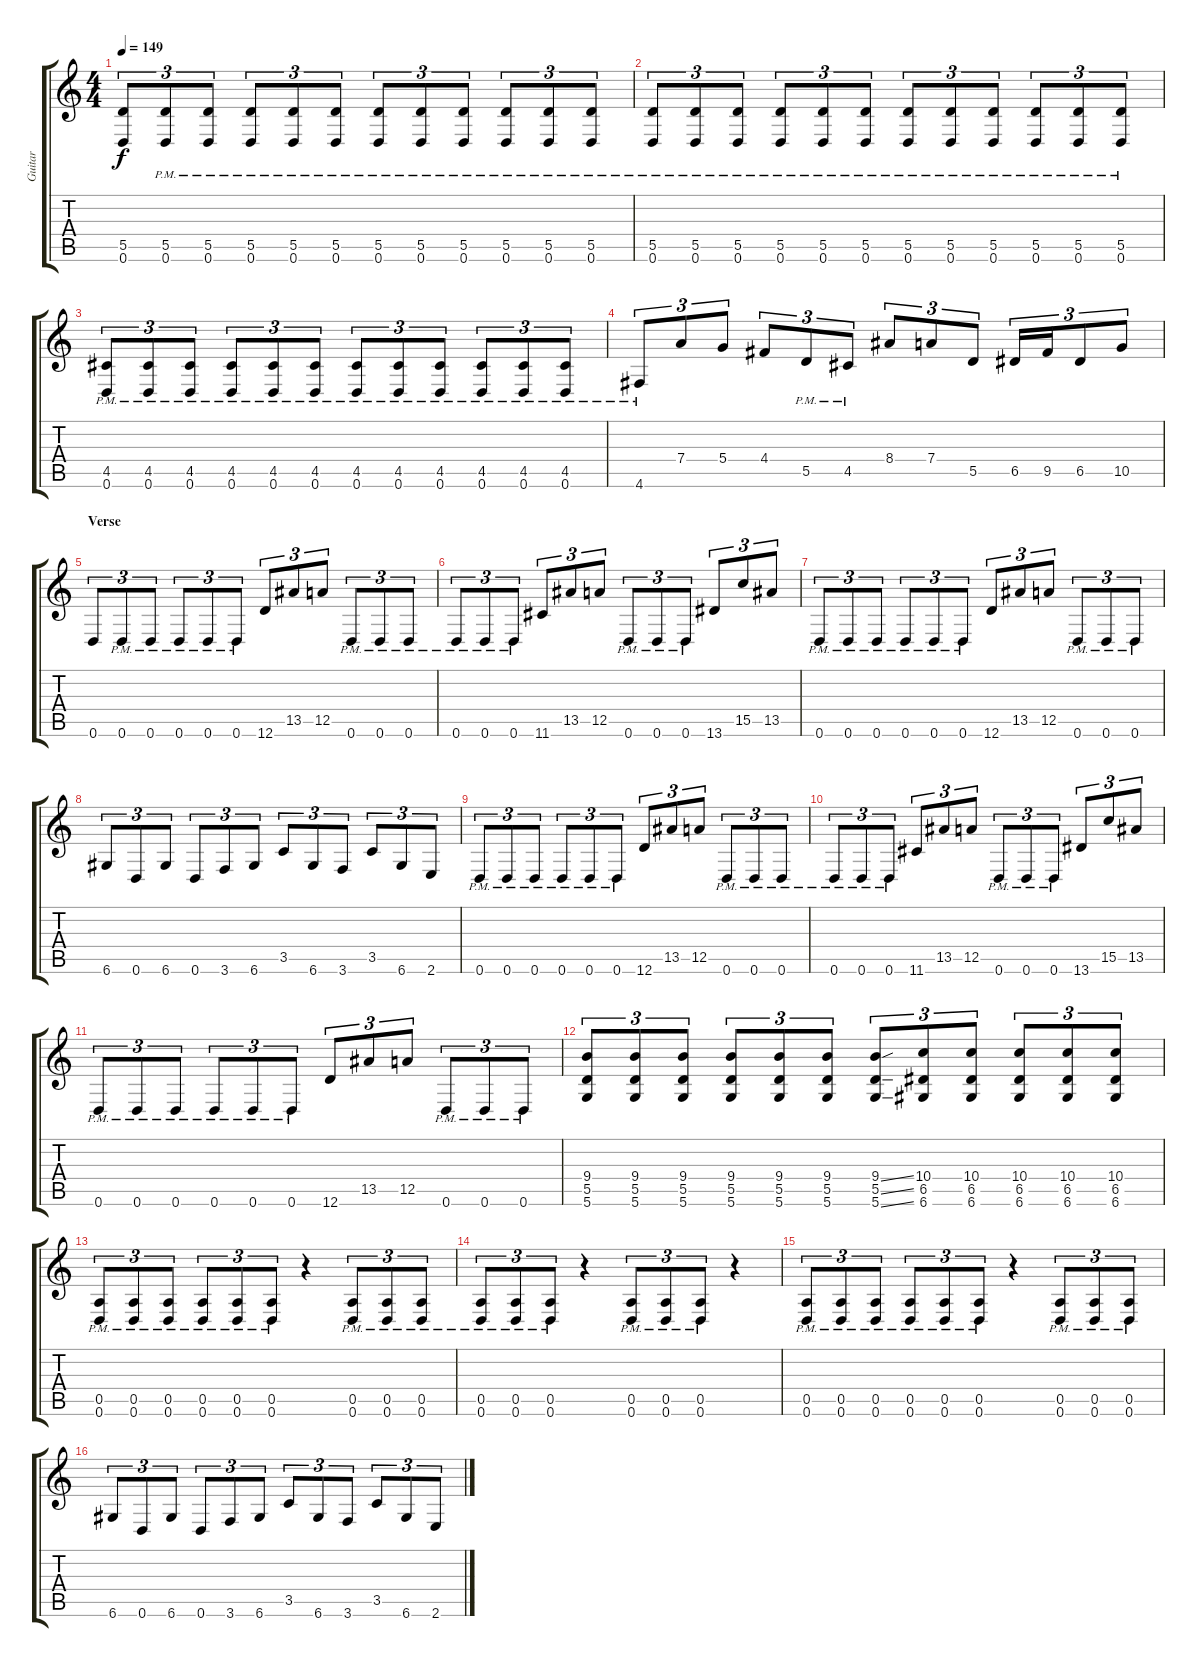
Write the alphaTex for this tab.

\track ("Guitar" "Guitar") {instrument distortionguitar}
\staff {score tabs}
\tuning (E4 B3 G3 D3 A2 D2) {hide}
\ts (4 4)
\tempo 149
\clef g2
\ks c
(5.5 0.6).8{tu (3 2) dy f} (5.5{pm} 0.6{pm}).8{tu (3 2)} (5.5{pm} 0.6{pm}).8{tu (3 2)} (5.5{pm} 0.6{pm}).8{tu (3 2)} (5.5{pm} 0.6{pm}).8{tu (3 2)} (5.5{pm} 0.6{pm}).8{tu (3 2)} (5.5{pm} 0.6{pm}).8{tu (3 2)} (5.5{pm} 0.6{pm}).8{tu (3 2)} (5.5{pm} 0.6{pm}).8{tu (3 2)} (5.5{pm} 0.6{pm}).8{tu (3 2)} (5.5{pm} 0.6{pm}).8{tu (3 2)} (5.5{pm} 0.6{pm}).8{tu (3 2)} |
(5.5{pm} 0.6{pm}).8{tu (3 2)} (5.5{pm} 0.6{pm}).8{tu (3 2)} (5.5{pm} 0.6{pm}).8{tu (3 2)} (5.5{pm} 0.6{pm}).8{tu (3 2)} (5.5{pm} 0.6{pm}).8{tu (3 2)} (5.5{pm} 0.6{pm}).8{tu (3 2)} (5.5{pm} 0.6{pm}).8{tu (3 2)} (5.5{pm} 0.6{pm}).8{tu (3 2)} (5.5{pm} 0.6{pm}).8{tu (3 2)} (5.5{pm} 0.6{pm}).8{tu (3 2)} (5.5{pm} 0.6{pm}).8{tu (3 2)} (5.5{pm} 0.6{pm}).8{tu (3 2)} |
(4.5{pm} 0.6{pm}).8{tu (3 2)} (4.5{pm} 0.6{pm}).8{tu (3 2)} (4.5{pm} 0.6{pm}).8{tu (3 2)} (4.5{pm} 0.6{pm}).8{tu (3 2)} (4.5{pm} 0.6{pm}).8{tu (3 2)} (4.5{pm} 0.6{pm}).8{tu (3 2)} (4.5{pm} 0.6{pm}).8{tu (3 2)} (4.5{pm} 0.6{pm}).8{tu (3 2)} (4.5{pm} 0.6{pm}).8{tu (3 2)} (4.5{pm} 0.6{pm}).8{tu (3 2)} (4.5{pm} 0.6{pm}).8{tu (3 2)} (4.5{pm} 0.6{pm}).8{tu (3 2)} |
4.6{pm}.8{tu (3 2)} 7.4.8{tu (3 2)} 5.4.8{tu (3 2)} 4.4.8{tu (3 2)} 5.5{pm}.8{tu (3 2)} 4.5{pm}.8{tu (3 2)} 8.4.8{tu (3 2)} 7.4.8{tu (3 2)} 5.5.8{tu (3 2)} 6.5.16{tu (3 2)} 9.5.16{tu (3 2)} 6.5.8{tu (3 2)} 10.5.8{tu (3 2)} |
\section ("" "Verse")
0.6.8{tu (3 2)} 0.6{pm}.8{tu (3 2)} 0.6{pm}.8{tu (3 2)} 0.6{pm}.8{tu (3 2)} 0.6{pm}.8{tu (3 2)} 0.6{pm}.8{tu (3 2)} 12.6.8{tu (3 2)} 13.5.8{tu (3 2)} 12.5.8{tu (3 2)} 0.6{pm}.8{tu (3 2)} 0.6{pm}.8{tu (3 2)} 0.6{pm}.8{tu (3 2)} |
0.6{pm}.8{tu (3 2)} 0.6{pm}.8{tu (3 2)} 0.6{pm}.8{tu (3 2)} 11.6.8{tu (3 2)} 13.5.8{tu (3 2)} 12.5.8{tu (3 2)} 0.6{pm}.8{tu (3 2)} 0.6{pm}.8{tu (3 2)} 0.6{pm}.8{tu (3 2)} 13.6.8{tu (3 2)} 15.5.8{tu (3 2)} 13.5.8{tu (3 2)} |
0.6{pm}.8{tu (3 2)} 0.6{pm}.8{tu (3 2)} 0.6{pm}.8{tu (3 2)} 0.6{pm}.8{tu (3 2)} 0.6{pm}.8{tu (3 2)} 0.6{pm}.8{tu (3 2)} 12.6.8{tu (3 2)} 13.5.8{tu (3 2)} 12.5.8{tu (3 2)} 0.6{pm}.8{tu (3 2)} 0.6{pm}.8{tu (3 2)} 0.6{pm}.8{tu (3 2)} |
6.6.8{tu (3 2)} 0.6.8{tu (3 2)} 6.6.8{tu (3 2)} 0.6.8{tu (3 2)} 3.6.8{tu (3 2)} 6.6.8{tu (3 2)} 3.5.8{tu (3 2)} 6.6.8{tu (3 2)} 3.6.8{tu (3 2)} 3.5.8{tu (3 2)} 6.6.8{tu (3 2)} 2.6.8{tu (3 2)} |
0.6{pm}.8{tu (3 2)} 0.6{pm}.8{tu (3 2)} 0.6{pm}.8{tu (3 2)} 0.6{pm}.8{tu (3 2)} 0.6{pm}.8{tu (3 2)} 0.6{pm}.8{tu (3 2)} 12.6.8{tu (3 2)} 13.5.8{tu (3 2)} 12.5.8{tu (3 2)} 0.6{pm}.8{tu (3 2)} 0.6{pm}.8{tu (3 2)} 0.6{pm}.8{tu (3 2)} |
0.6{pm}.8{tu (3 2)} 0.6{pm}.8{tu (3 2)} 0.6{pm}.8{tu (3 2)} 11.6.8{tu (3 2)} 13.5.8{tu (3 2)} 12.5.8{tu (3 2)} 0.6{pm}.8{tu (3 2)} 0.6{pm}.8{tu (3 2)} 0.6{pm}.8{tu (3 2)} 13.6.8{tu (3 2)} 15.5.8{tu (3 2)} 13.5.8{tu (3 2)} |
0.6{pm}.8{tu (3 2)} 0.6{pm}.8{tu (3 2)} 0.6{pm}.8{tu (3 2)} 0.6{pm}.8{tu (3 2)} 0.6{pm}.8{tu (3 2)} 0.6{pm}.8{tu (3 2)} 12.6.8{tu (3 2)} 13.5.8{tu (3 2)} 12.5.8{tu (3 2)} 0.6{pm}.8{tu (3 2)} 0.6{pm}.8{tu (3 2)} 0.6{pm}.8{tu (3 2)} |
(9.4 5.5 5.6).8{tu (3 2)} (9.4 5.5 5.6).8{tu (3 2)} (9.4 5.5 5.6).8{tu (3 2)} (9.4 5.5 5.6).8{tu (3 2)} (9.4 5.5 5.6).8{tu (3 2)} (9.4 5.5 5.6).8{tu (3 2)} (9.4{ss} 5.5{ss} 5.6{ss}).8{tu (3 2)} (10.4 6.5 6.6).8{tu (3 2)} (10.4 6.5 6.6).8{tu (3 2)} (10.4 6.5 6.6).8{tu (3 2)} (10.4 6.5 6.6).8{tu (3 2)} (10.4 6.5 6.6).8{tu (3 2)} |
(0.5{pm} 0.6{pm}).8{tu (3 2)} (0.5{pm} 0.6{pm}).8{tu (3 2)} (0.5{pm} 0.6{pm}).8{tu (3 2)} (0.5{pm} 0.6{pm}).8{tu (3 2)} (0.5{pm} 0.6{pm}).8{tu (3 2)} (0.5{pm} 0.6{pm}).8{tu (3 2)} r.4 (0.5{pm} 0.6{pm}).8{tu (3 2)} (0.5{pm} 0.6{pm}).8{tu (3 2)} (0.5{pm} 0.6{pm}).8{tu (3 2)} |
(0.5{pm} 0.6{pm}).8{tu (3 2)} (0.5{pm} 0.6{pm}).8{tu (3 2)} (0.5{pm} 0.6{pm}).8{tu (3 2)} r.4 (0.5{pm} 0.6{pm}).8{tu (3 2)} (0.5{pm} 0.6{pm}).8{tu (3 2)} (0.5{pm} 0.6{pm}).8{tu (3 2)} r.4 |
(0.5{pm} 0.6{pm}).8{tu (3 2)} (0.5{pm} 0.6{pm}).8{tu (3 2)} (0.5{pm} 0.6{pm}).8{tu (3 2)} (0.5{pm} 0.6{pm}).8{tu (3 2)} (0.5{pm} 0.6{pm}).8{tu (3 2)} (0.5{pm} 0.6{pm}).8{tu (3 2)} r.4 (0.5{pm} 0.6{pm}).8{tu (3 2)} (0.5{pm} 0.6{pm}).8{tu (3 2)} (0.5{pm} 0.6{pm}).8{tu (3 2)} |
6.6.8{tu (3 2)} 0.6.8{tu (3 2)} 6.6.8{tu (3 2)} 0.6.8{tu (3 2)} 3.6.8{tu (3 2)} 6.6.8{tu (3 2)} 3.5.8{tu (3 2)} 6.6.8{tu (3 2)} 3.6.8{tu (3 2)} 3.5.8{tu (3 2)} 6.6.8{tu (3 2)} 2.6.8{tu (3 2)}
